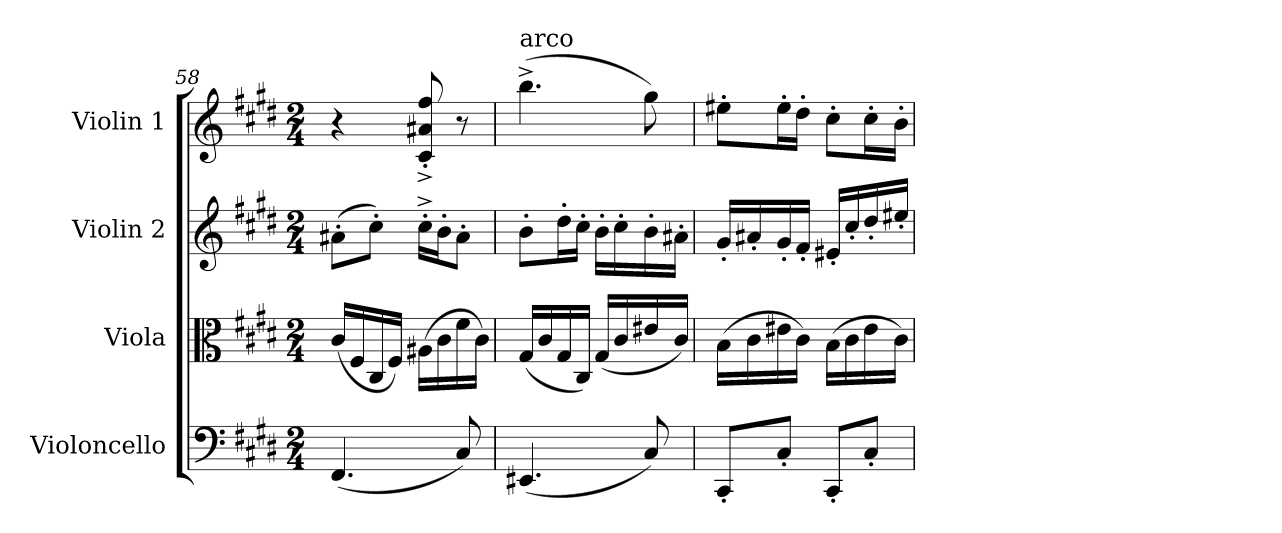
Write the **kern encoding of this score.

**kern	**kern	**kern	**kern
*part4	*part3	*part2	*part1
*staff4	*staff3	*staff2	*staff1
*I"Violoncello	*I"Viola	*I"Violin 2	*I"Violin 1
*I'Vc	*I'Vla	*I'Vln	*I'Vln
!!LO:LB:g=z
*clefF4	*clefC3	*clefG2	*clefG2
*k[f#c#g#d#]	*k[f#c#g#d#]	*k[f#c#g#d#]	*k[f#c#g#d#]
*M2/4	*M2/4	*M2/4	*M2/4
=58	=58	=58	=58
(4.FF#/	(16c#/LL	(8a#X'\L	4r
.	16F#/	.	.
.	16C#/	8cc#'\J)	.
.	16F#/JJ)	.	.
.	(16A#X\LL	16cc#'^\LL	8c#/'^ 8a#X/'^ 8ff#/'^
.	16c#\	16b'\J	.
8C#/)	16f#\	8a#'\J	8r
.	16c#\JJ)	.	.
=59	=59	=59	=59
!	!	!	!LO:TX:a:t=arco
(4.EE#X/	(16G#/LL	8b'\L	(4.bb^\
.	16c#/	.	.
.	16G#/	16dd#'\L	.
.	16C#/JJ)	16cc#'\JJ	.
.	(16G#/LL	16b'\LL	.
.	16c#/	16cc#'\	.
8C#/)	16e#X/	16b'\	8gg#\)
.	16c#/JJ)	16a#X'\JJ	.
!!LO:LB:g=z
=60	=60	=60	=60
8CC#'/L	(16B\LL	16g#'/LL	8ee#X'\L
.	16c#\	16a#X'/	.
8C#'/J	16e#X\	16g#'/	16ee#'\L
.	16c#\JJ)	16f#'/JJ	16dd#'\JJ
8CC#'/L	(16B\LL	16e#X'/LL	8cc#'\L
.	16c#\	16cc#'/	.
8C#'/J	16e#\	16dd#'/	16cc#'\L
.	16c#\JJ)	16ee#X'/JJ	16b'\JJ
=	=	=	=
*-	*-	*-	*-
